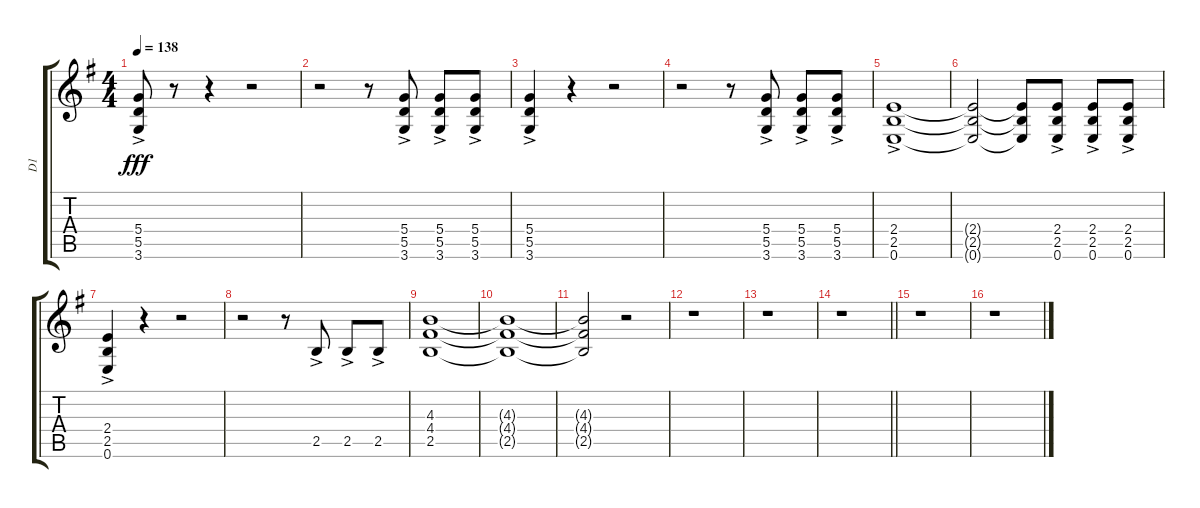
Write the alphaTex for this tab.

\track ("D1" "D1") {instrument distortionguitar}
\staff {score tabs}
\tuning (E4 B3 G3 D3 A2 E2) {hide}
\ts (4 4)
\tempo 138
\clef g2
\ks g
(5.4{ac} 5.5{ac} 3.6{ac}).8{dy fff} r.8 r.4 r.2 |
r.2 r.8 (5.4{ac} 5.5{ac} 3.6{ac}).8 (5.4{ac} 5.5{ac} 3.6{ac}).8 (5.4{ac} 5.5{ac} 3.6{ac}).8 |
(5.4{ac} 5.5{ac} 3.6{ac}).4 r.4 r.2 |
r.2 r.8 (5.4{ac} 5.5{ac} 3.6{ac}).8 (5.4{ac} 5.5{ac} 3.6{ac}).8 (5.4{ac} 5.5{ac} 3.6{ac}).8 |
(2.4{ac} 2.5{ac} 0.6{ac}).1 |
(2.4{t} 2.5{t} 0.6{t}).2 (2.4{t} 2.5{t} 0.6{t}).8 (2.4{ac} 2.5{ac} 0.6{ac}).8 (2.4{ac} 2.5{ac} 0.6{ac}).8 (2.4{ac} 2.5{ac} 0.6{ac}).8 |
(2.4{ac} 2.5{ac} 0.6{ac}).4 r.4 r.2 |
r.2 r.8 2.5{ac}.8 2.5{ac}.8 2.5{ac}.8 |
(4.3 4.4 2.5).1 |
(4.3{t} 4.4{t} 2.5{t}).1 |
(4.3{t} 4.4{t} 2.5{t}).2 r.2 |
r.1 |
r.1 |
\barLineRight lightlight
r.1 |
r.1 |
r.1
